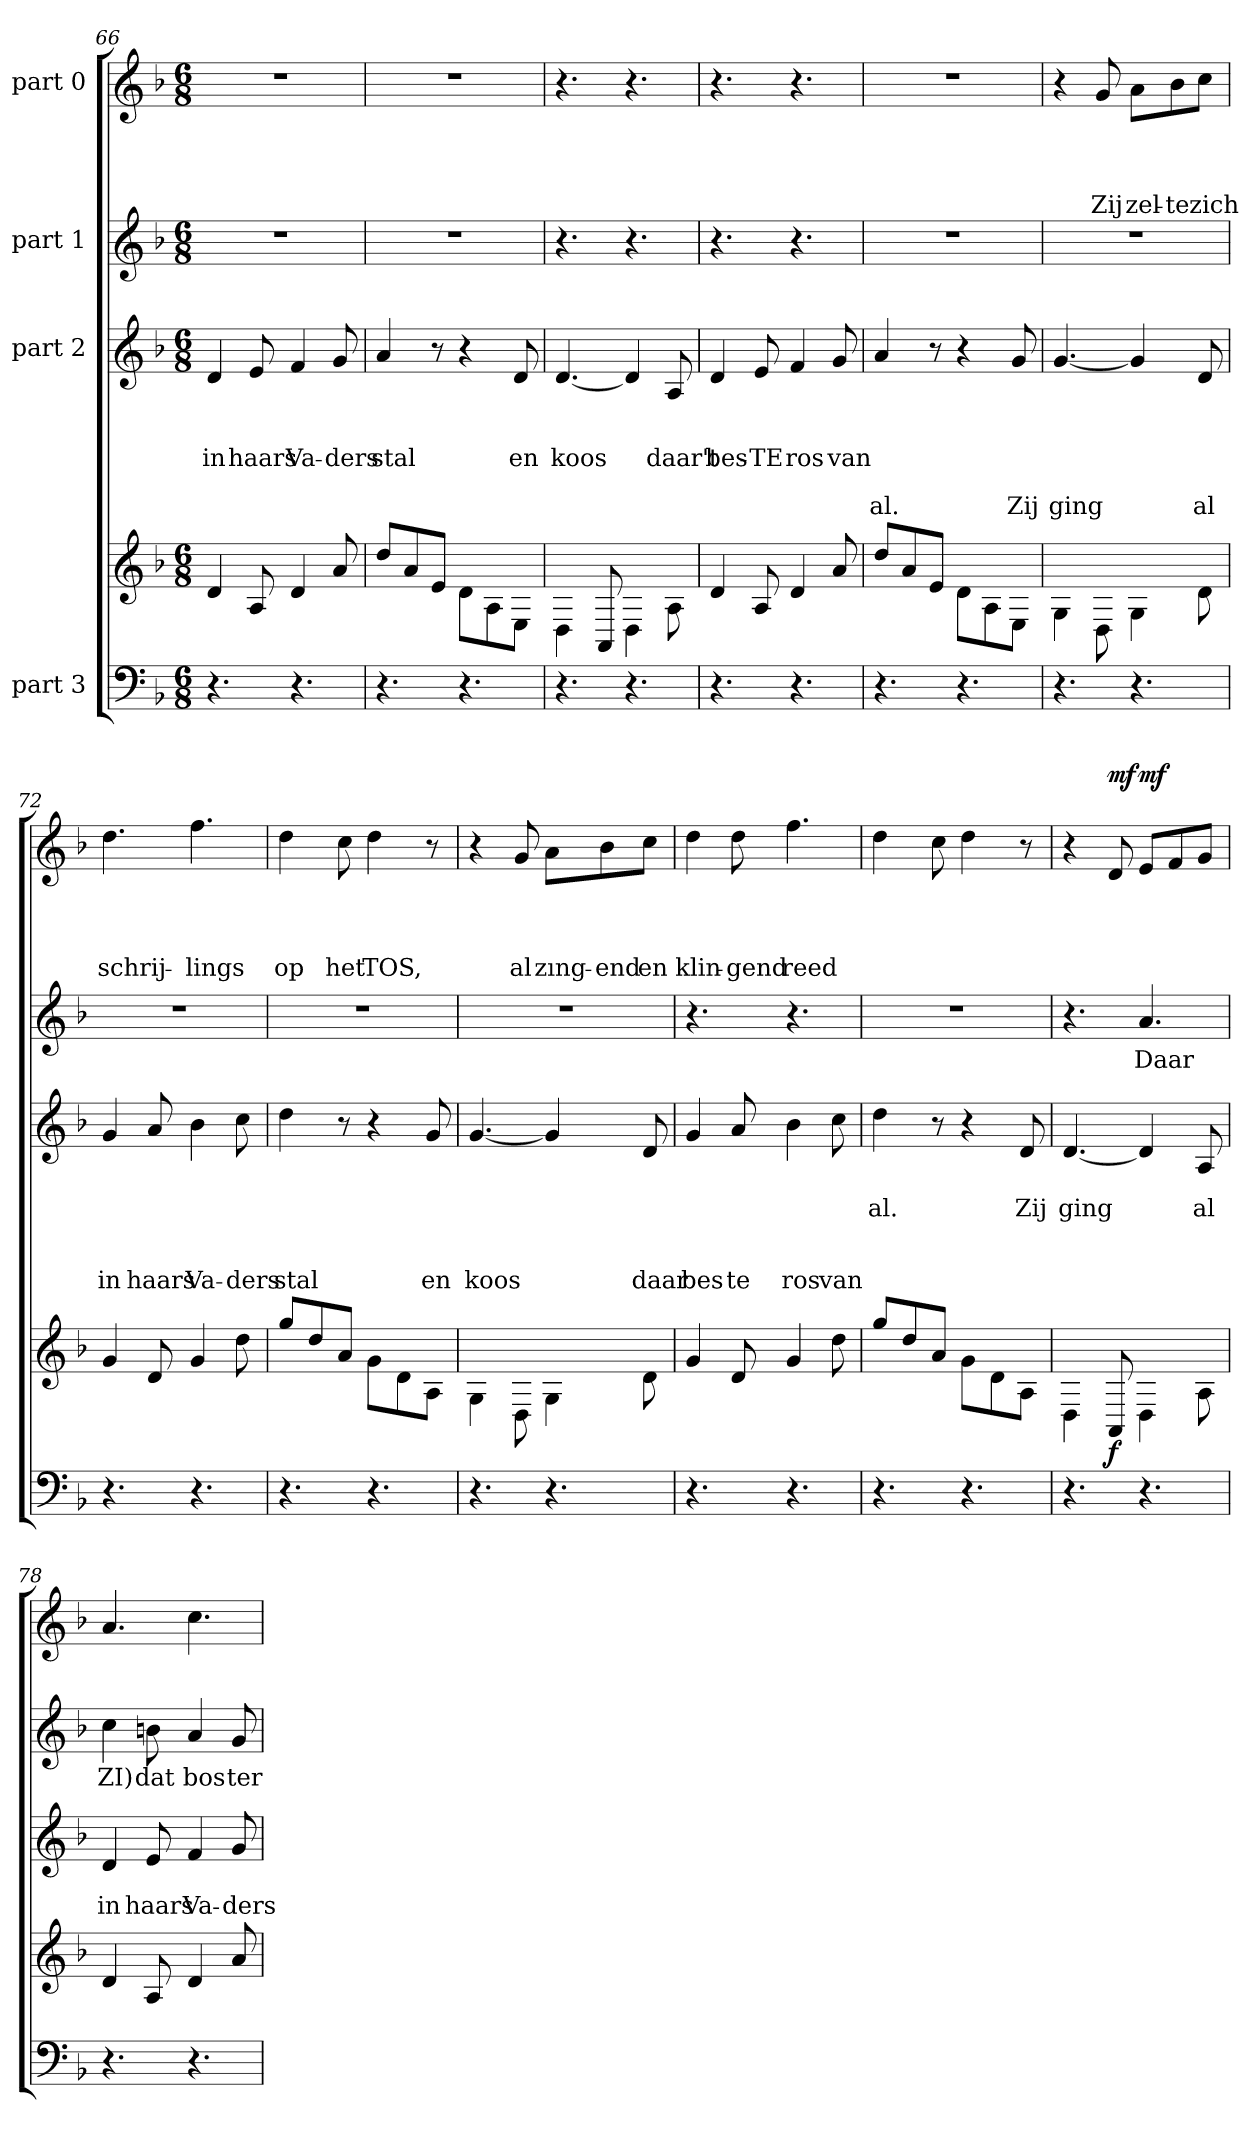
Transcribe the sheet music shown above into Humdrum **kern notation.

**kern	**kern	**dynam	**kern	**text	**text	**text	**text	**text	**kern	**text	**kern	**text	**text	**text	**text	**dynam
*part4	*part4	*part4	*part3	*part3	*part3	*part3	*part3	*part3	*part2	*part2	*part1	*part1	*part1	*part1	*part1	*part1
*staff5	*staff4	*staff4/5	*staff3	*staff3	*staff3	*staff3	*staff3	*staff3	*staff2	*staff2	*staff1	*staff1	*staff1	*staff1	*staff1	*staff1
*I"part 3	*	*	*I"part 2	*	*	*	*	*	*I"part 1	*	*I"part 0	*	*	*	*	*
*clefF4	*clefG2	*	*clefG2	*	*	*	*	*	*clefG2	*	*clefG2	*	*	*	*	*
*k[b-]	*k[b-]	*	*k[b-]	*	*	*	*	*	*k[b-]	*	*k[b-]	*	*	*	*	*
*M6/8	*M6/8	*	*M6/8	*	*	*	*	*	*M6/8	*	*M6/8	*	*	*	*	*
=66	=66	=66	=66	=66	=66	=66	=66	=66	=66	=66	=66	=66	=66	=66	=66	=66
!	!	!	!	!	!	!LO:LY:b	!	!	!LO:N:vis=2	!	!LO:N:vis=2	!	!	!	!	!
4.r	4d/	.	4d/	.	.	in	.	.	2.r	.	2.r	.	.	.	.	.
!	!	!	!	!	!	!LO:LY:b	!	!	!	!	!	!	!	!	!	!
.	8A/	.	8e/	.	.	haars	.	.	.	.	.	.	.	.	.	.
!	!	!	!	!	!	!LO:LY:b	!	!	!	!	!	!	!	!	!	!
4.r	4d/	.	4f/	.	.	Va-	.	.	.	.	.	.	.	.	.	.
!	!	!	!	!	!	!LO:LY:b	!	!	!	!	!	!	!	!	!	!
.	8a/	.	8g/	.	.	ders	.	.	.	.	.	.	.	.	.	.
=67	=67	=67	=67	=67	=67	=67	=67	=67	=67	=67	=67	=67	=67	=67	=67	=67
!	!	!	!	!	!	!LO:LY:b	!	!	!LO:N:vis=2	!	!LO:N:vis=2	!	!	!	!	!
4.r	8dd/L	.	4a/	.	.	stal	.	.	2.r	.	2.r	.	.	.	.	.
.	8a/	.	.	.	.	.	.	.	.	.	.	.	.	.	.	.
.	8e/J	.	8r	.	.	.	.	.	.	.	.	.	.	.	.	.
4.r	8d\L	.	4r	.	.	.	.	.	.	.	.	.	.	.	.	.
.	8A\	.	.	.	.	.	.	.	.	.	.	.	.	.	.	.
!	!	!	!	!	!	!LO:LY:b	!	!	!	!	!	!	!	!	!	!
.	8E\J	.	8d/	.	.	en	.	.	.	.	.	.	.	.	.	.
=68	=68	=68	=68	=68	=68	=68	=68	=68	=68	=68	=68	=68	=68	=68	=68	=68
!	!	!	!	!	!	!LO:LY:b	!	!	!	!	!	!	!	!	!	!
4.r	4D\	.	[4.d/	.	.	koos	.	.	4.r	.	4.r	.	.	.	.	.
.	8AA/	.	.	.	.	.	.	.	.	.	.	.	.	.	.	.
4.r	4D\	.	4d/]	.	.	.	.	.	4.r	.	4.r	.	.	.	.	.
!	!	!	!	!	!	!LO:LY:b	!	!	!	!	!	!	!	!	!	!
.	8A\	.	8A/	.	.	daar't	.	.	.	.	.	.	.	.	.	.
=69	=69	=69	=69	=69	=69	=69	=69	=69	=69	=69	=69	=69	=69	=69	=69	=69
!	!	!	!	!	!	!LO:LY:b	!	!	!	!	!	!	!	!	!	!
4.r	4d/	.	4d/	.	.	bes -	.	.	4.r	.	4.r	.	.	.	.	.
!	!	!	!	!	!	!LO:LY:b	!	!	!	!	!	!	!	!	!	!
.	8A/	.	8e/	.	.	TE	.	.	.	.	.	.	.	.	.	.
!	!	!	!	!	!	!LO:LY:b	!	!	!	!	!	!	!	!	!	!
4.r	4d/	.	4f/	.	.	ros	.	.	4.r	.	4.r	.	.	.	.	.
!	!	!	!	!	!	!LO:LY:b	!	!	!	!	!	!	!	!	!	!
.	8a/	.	8g/	.	.	van	.	.	.	.	.	.	.	.	.	.
=70	=70	=70	=70	=70	=70	=70	=70	=70	=70	=70	=70	=70	=70	=70	=70	=70
!	!	!	!	!	!	!	!	!LO:LY:b	!LO:N:vis=2	!	!LO:N:vis=2	!	!	!	!	!
4.r	8dd/L	.	4a/	.	.	.	.	al.	2.r	.	2.r	.	.	.	.	.
.	8a/	.	.	.	.	.	.	.	.	.	.	.	.	.	.	.
.	8e/J	.	8r	.	.	.	.	.	.	.	.	.	.	.	.	.
4.r	8d\L	.	4r	.	.	.	.	.	.	.	.	.	.	.	.	.
.	8A\	.	.	.	.	.	.	.	.	.	.	.	.	.	.	.
!	!	!	!	!	!	!	!	!LO:LY:b	!	!	!	!	!	!	!	!
.	8E\J	.	8g/	.	.	.	.	Zij	.	.	.	.	.	.	.	.
=71	=71	=71	=71	=71	=71	=71	=71	=71	=71	=71	=71	=71	=71	=71	=71	=71
!	!	!	!	!	!	!	!	!LO:LY:b	!LO:N:vis=2	!	!	!	!	!	!	!
4.r	4G\	.	[4.g/	.	.	.	.	ging	2.r	.	4r	.	.	.	.	.
!	!	!	!	!	!	!	!	!	!	!	!	!	!	!	!LO:LY:b	!
.	8D\	.	.	.	.	.	.	.	.	.	8g/	.	.	.	Zij	.
!	!	!	!	!	!	!	!	!	!	!	!	!	!	!	!LO:LY:b	!
4.r	4G\	.	4g/]	.	.	.	.	.	.	.	8a\L	.	.	.	zel-	.
!	!	!	!	!	!	!	!	!	!	!	!	!	!	!	!LO:LY:b	!
.	.	.	.	.	.	.	.	.	.	.	8b-\	.	.	.	te	.
!	!	!	!	!	!	!	!	!LO:LY:b	!	!	!	!	!	!	!LO:LY:b	!
.	8d\	.	8d/	.	.	.	.	al	.	.	8cc\J	.	.	.	zich	.
=72	=72	=72	=72	=72	=72	=72	=72	=72	=72	=72	=72	=72	=72	=72	=72	=72
!	!	!	!	!	!	!	!	!LO:LY:b	!LO:N:vis=2	!	!	!	!	!	!LO:LY:b	!
4.r	4g/	.	4g/	.	.	.	.	in	2.r	.	4.dd\	.	.	.	schrij -	.
!	!	!	!	!	!	!	!	!LO:LY:b	!	!	!	!	!	!	!	!
.	8d/	.	8a/	.	.	.	.	haars	.	.	.	.	.	.	.	.
!	!	!	!	!	!	!	!	!LO:LY:b	!	!	!	!	!	!	!LO:LY:b	!
4.r	4g/	.	4b-\	.	.	.	.	Va -	.	.	4.ff\	.	.	.	lings	.
!	!	!	!	!	!	!	!	!LO:LY:b	!	!	!	!	!	!	!	!
.	8dd\	.	8cc\	.	.	.	.	ders	.	.	.	.	.	.	.	.
=73	=73	=73	=73	=73	=73	=73	=73	=73	=73	=73	=73	=73	=73	=73	=73	=73
!	!	!	!	!	!	!	!	!LO:LY:b	!LO:N:vis=2	!	!	!	!	!	!LO:LY:b	!
4.r	8gg/L	.	4dd\	.	.	.	.	stal	2.r	.	4dd\	.	.	.	op	.
.	8dd/	.	.	.	.	.	.	.	.	.	.	.	.	.	.	.
!	!	!	!	!	!	!	!	!	!	!	!	!	!	!	!LO:LY:b	!
.	8a/J	.	8r	.	.	.	.	.	.	.	8cc\	.	.	.	het	.
!	!	!	!	!	!	!	!	!	!	!	!	!	!	!	!LO:LY:b	!
4.r	8g\L	.	4r	.	.	.	.	.	.	.	4dd\	.	.	.	TOS,	.
.	8d\	.	.	.	.	.	.	.	.	.	.	.	.	.	.	.
!	!	!	!	!	!	!	!	!LO:LY:b	!	!	!	!	!	!	!	!
.	8A\J	.	8g/	.	.	.	.	en	.	.	8r	.	.	.	.	.
=74	=74	=74	=74	=74	=74	=74	=74	=74	=74	=74	=74	=74	=74	=74	=74	=74
!	!	!	!	!	!	!	!	!LO:LY:b	!LO:N:vis=2	!	!	!	!	!	!	!
4.r	4G\	.	[4.g/	.	.	.	.	koos	2.r	.	4r	.	.	.	.	.
!	!	!	!	!	!	!	!	!	!	!	!	!	!	!	!LO:LY:b	!
.	8D\	.	.	.	.	.	.	.	.	.	8g/	.	.	.	al	.
!	!	!	!	!	!	!	!	!	!	!	!	!	!	!	!LO:LY:b	!
4.r	4G\	.	4g/]	.	.	.	.	.	.	.	8a\L	.	.	.	zıng-	.
!	!	!	!	!	!	!	!	!	!	!	!	!	!	!	!LO:LY:b	!
.	.	.	.	.	.	.	.	.	.	.	8b-\	.	.	.	end	.
!	!	!	!	!	!	!	!	!LO:LY:b	!	!	!	!	!	!	!LO:LY:b	!
.	8d\	.	8d/	.	.	.	.	daar	.	.	8cc\J	.	.	.	en	.
=75	=75	=75	=75	=75	=75	=75	=75	=75	=75	=75	=75	=75	=75	=75	=75	=75
!	!	!	!	!	!	!	!	!LO:LY:b	!	!	!	!	!	!	!LO:LY:b	!
4.r	4g/	.	4g/	.	.	.	.	bes	4.r	.	4dd\	.	.	.	klin-	.
!	!	!	!	!	!	!	!	!LO:LY:b	!	!	!	!	!	!	!LO:LY:b	!
.	8d/	.	8a/	.	.	.	.	te	.	.	8dd\	.	.	.	gend	.
!	!	!	!	!	!	!	!	!LO:LY:b	!	!	!	!	!	!	!LO:LY:b	!
4.r	4g/	.	4b-\	.	.	.	.	ros	4.r	.	4.ff\	.	.	.	reed	.
!	!	!	!	!	!	!	!	!LO:LY:b	!	!	!	!	!	!	!	!
.	8dd\	.	8cc\	.	.	.	.	van	.	.	.	.	.	.	.	.
=76	=76	=76	=76	=76	=76	=76	=76	=76	=76	=76	=76	=76	=76	=76	=76	=76
!	!	!	!	!	!LO:LY:b	!	!	!	!LO:N:vis=2	!	!	!	!	!	!	!
4.r	8gg/L	.	4dd\	.	al.	.	.	.	2.r	.	4dd\	.	.	.	.	.
.	8dd/	.	.	.	.	.	.	.	.	.	.	.	.	.	.	.
.	8a/J	.	8r	.	.	.	.	.	.	.	8cc\	.	.	.	.	.
4.r	8g\L	.	4r	.	.	.	.	.	.	.	4dd\	.	.	.	.	.
.	8d\	.	.	.	.	.	.	.	.	.	.	.	.	.	.	.
!	!	!	!	!	!LO:LY:b	!	!	!	!	!	!	!	!	!	!	!
.	8A\J	.	8d/	.	Zij	.	.	.	.	.	8r	.	.	.	.	.
=77	=77	=77	=77	=77	=77	=77	=77	=77	=77	=77	=77	=77	=77	=77	=77	=77
!	!	!	!	!	!LO:LY:b	!	!	!	!	!	!	!	!	!	!	!
4.r	4D\	.	[4.d/	.	ging	.	.	.	4.r	.	4r	.	.	.	.	.
!	!	!LO:DY:b	!	!	!	!	!	!	!	!	!	!	!	!	!	!LO:DY:b
.	8AA/	f	.	.	.	.	.	.	.	.	8d/	.	.	.	.	mf
!	!	!	!	!	!	!	!	!	!	!LO:LY:b	!	!	!	!	!	!LO:DY:b
4.r	4D\	.	4d/]	.	.	.	.	.	4.a/	Daar	8e/L	.	.	.	.	mf
.	.	.	.	.	.	.	.	.	.	.	8f/	.	.	.	.	.
!	!	!	!	!	!LO:LY:b	!	!	!	!	!	!	!	!	!	!	!
.	8A\	.	8A/	.	al	.	.	.	.	.	8g/J	.	.	.	.	.
=78	=78	=78	=78	=78	=78	=78	=78	=78	=78	=78	=78	=78	=78	=78	=78	=78
!	!	!	!	!	!LO:LY:b	!	!	!	!	!LO:LY:b	!	!	!	!	!	!
4.r	4d/	.	4d/	.	in	.	.	.	4cc\	ZI)	4.a/	.	.	.	.	.
!	!	!	!	!	!LO:LY:b	!	!	!	!	!LO:LY:b	!	!	!	!	!	!
.	8A/	.	8e/	.	haars	.	.	.	8bn\	dat	.	.	.	.	.	.
!	!	!	!	!	!LO:LY:b	!	!	!	!	!LO:LY:b	!	!	!	!	!	!
4.r	4d/	.	4f/	.	Va-	.	.	.	4a/	bos	4.cc\	.	.	.	.	.
!	!	!	!	!	!LO:LY:b	!	!	!	!	!LO:LY:b	!	!	!	!	!	!
.	8a/	.	8g/	.	ders	.	.	.	8g/	ter	.	.	.	.	.	.
=	=	=	=	=	=	=	=	=	=	=	=	=	=	=	=	=
*-	*-	*-	*-	*-	*-	*-	*-	*-	*-	*-	*-	*-	*-	*-	*-	*-
